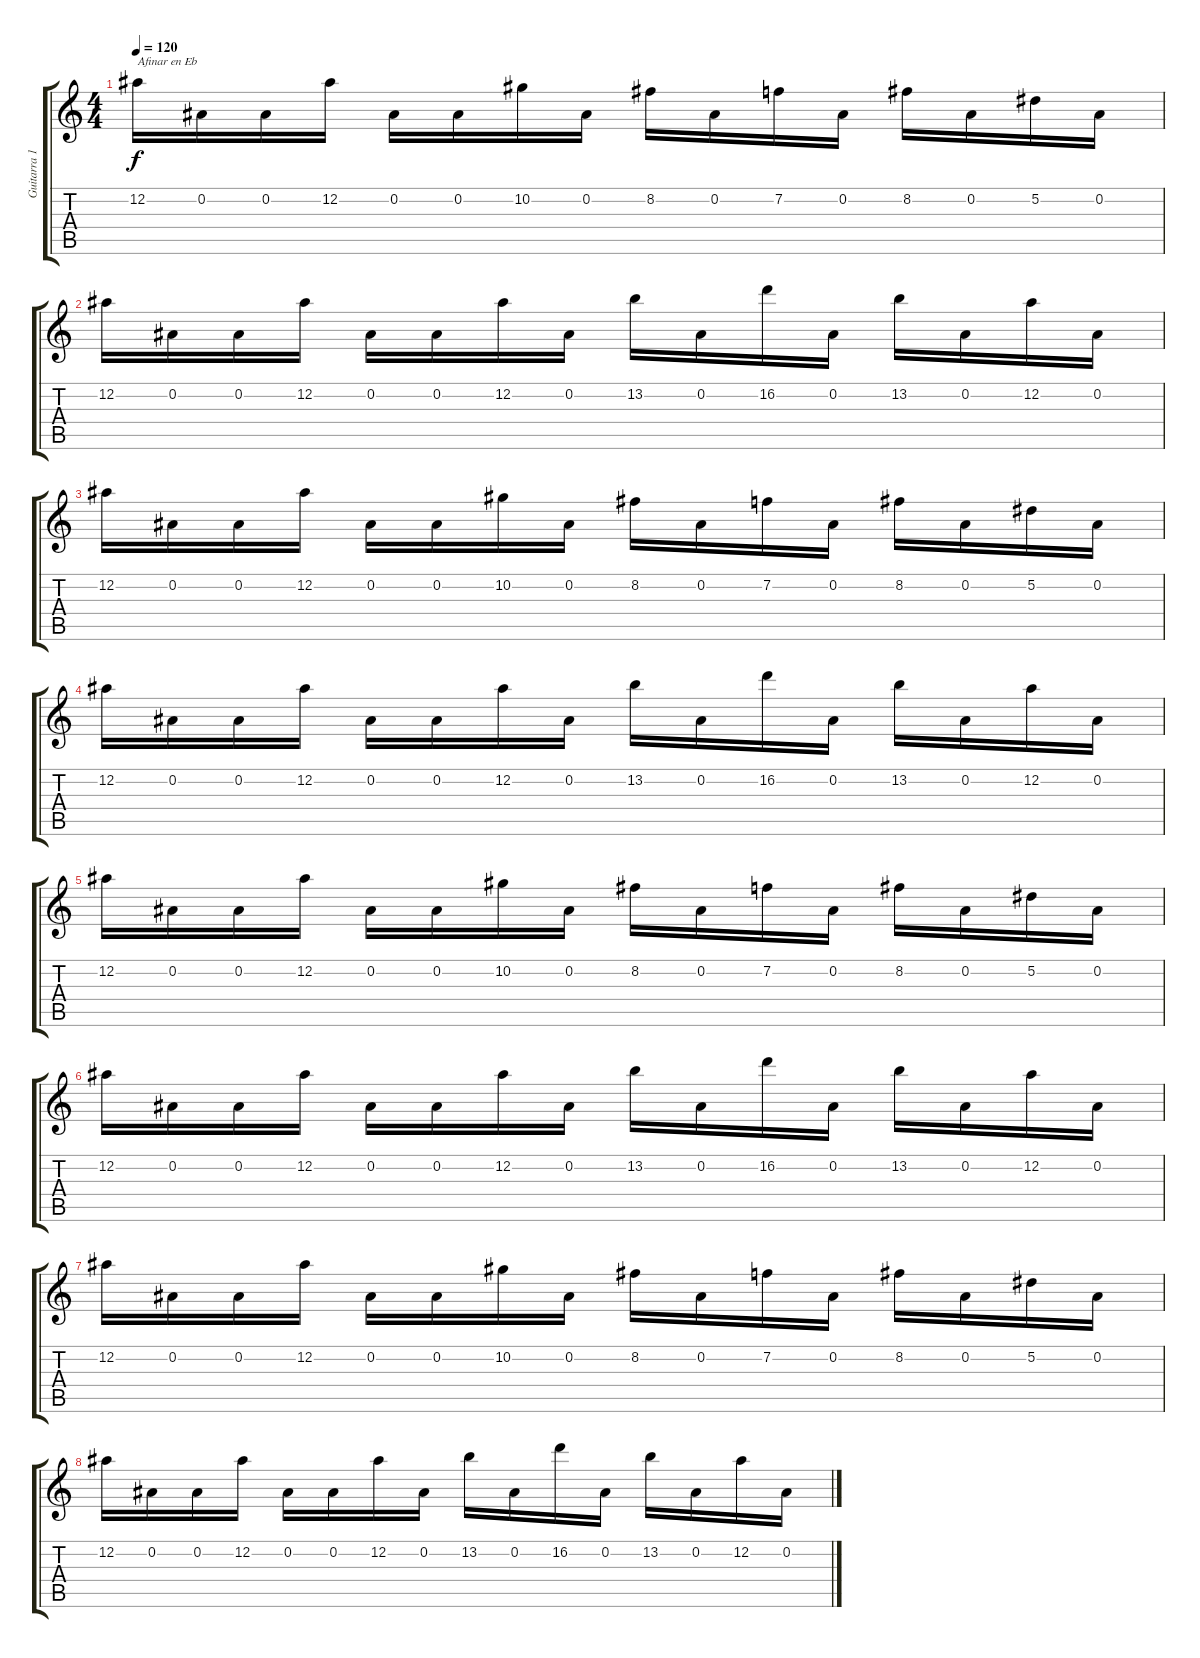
\track ("Guitarra 1" "Guitarra 1") {instrument distortionguitar}
\staff {score tabs}
\tuning (Eb4 Bb3 Gb3 Db3 Ab2 Eb2) {hide}
\ts (4 4)
\tempo 120
\clef g2
\ks c
12.2.16{txt "Afinar en Eb" dy f volume 3 instrument distortionguitar} 0.2.16{volume 13} 0.2.16 12.2.16 0.2.16 0.2.16 10.2.16 0.2.16 8.2.16 0.2.16 7.2.16 0.2.16 8.2.16 0.2.16 5.2.16 0.2.16 |
12.2.16 0.2.16 0.2.16 12.2.16 0.2.16 0.2.16 12.2.16 0.2.16 13.2.16 0.2.16 16.2.16 0.2.16 13.2.16 0.2.16 12.2.16 0.2.16 |
12.2.16 0.2.16 0.2.16 12.2.16 0.2.16 0.2.16 10.2.16 0.2.16 8.2.16 0.2.16 7.2.16 0.2.16 8.2.16 0.2.16 5.2.16 0.2.16 |
12.2.16 0.2.16 0.2.16 12.2.16 0.2.16 0.2.16 12.2.16 0.2.16 13.2.16 0.2.16 16.2.16 0.2.16 13.2.16 0.2.16 12.2.16 0.2.16 |
12.2.16 0.2.16 0.2.16 12.2.16 0.2.16 0.2.16 10.2.16 0.2.16 8.2.16 0.2.16 7.2.16 0.2.16 8.2.16 0.2.16 5.2.16 0.2.16 |
12.2.16 0.2.16 0.2.16 12.2.16 0.2.16 0.2.16 12.2.16 0.2.16 13.2.16 0.2.16 16.2.16 0.2.16 13.2.16 0.2.16 12.2.16 0.2.16 |
12.2.16 0.2.16 0.2.16 12.2.16 0.2.16 0.2.16 10.2.16 0.2.16 8.2.16 0.2.16 7.2.16 0.2.16 8.2.16 0.2.16 5.2.16 0.2.16 |
12.2.16 0.2.16 0.2.16 12.2.16 0.2.16 0.2.16 12.2.16 0.2.16 13.2.16 0.2.16 16.2.16 0.2.16 13.2.16 0.2.16 12.2.16 0.2.16
